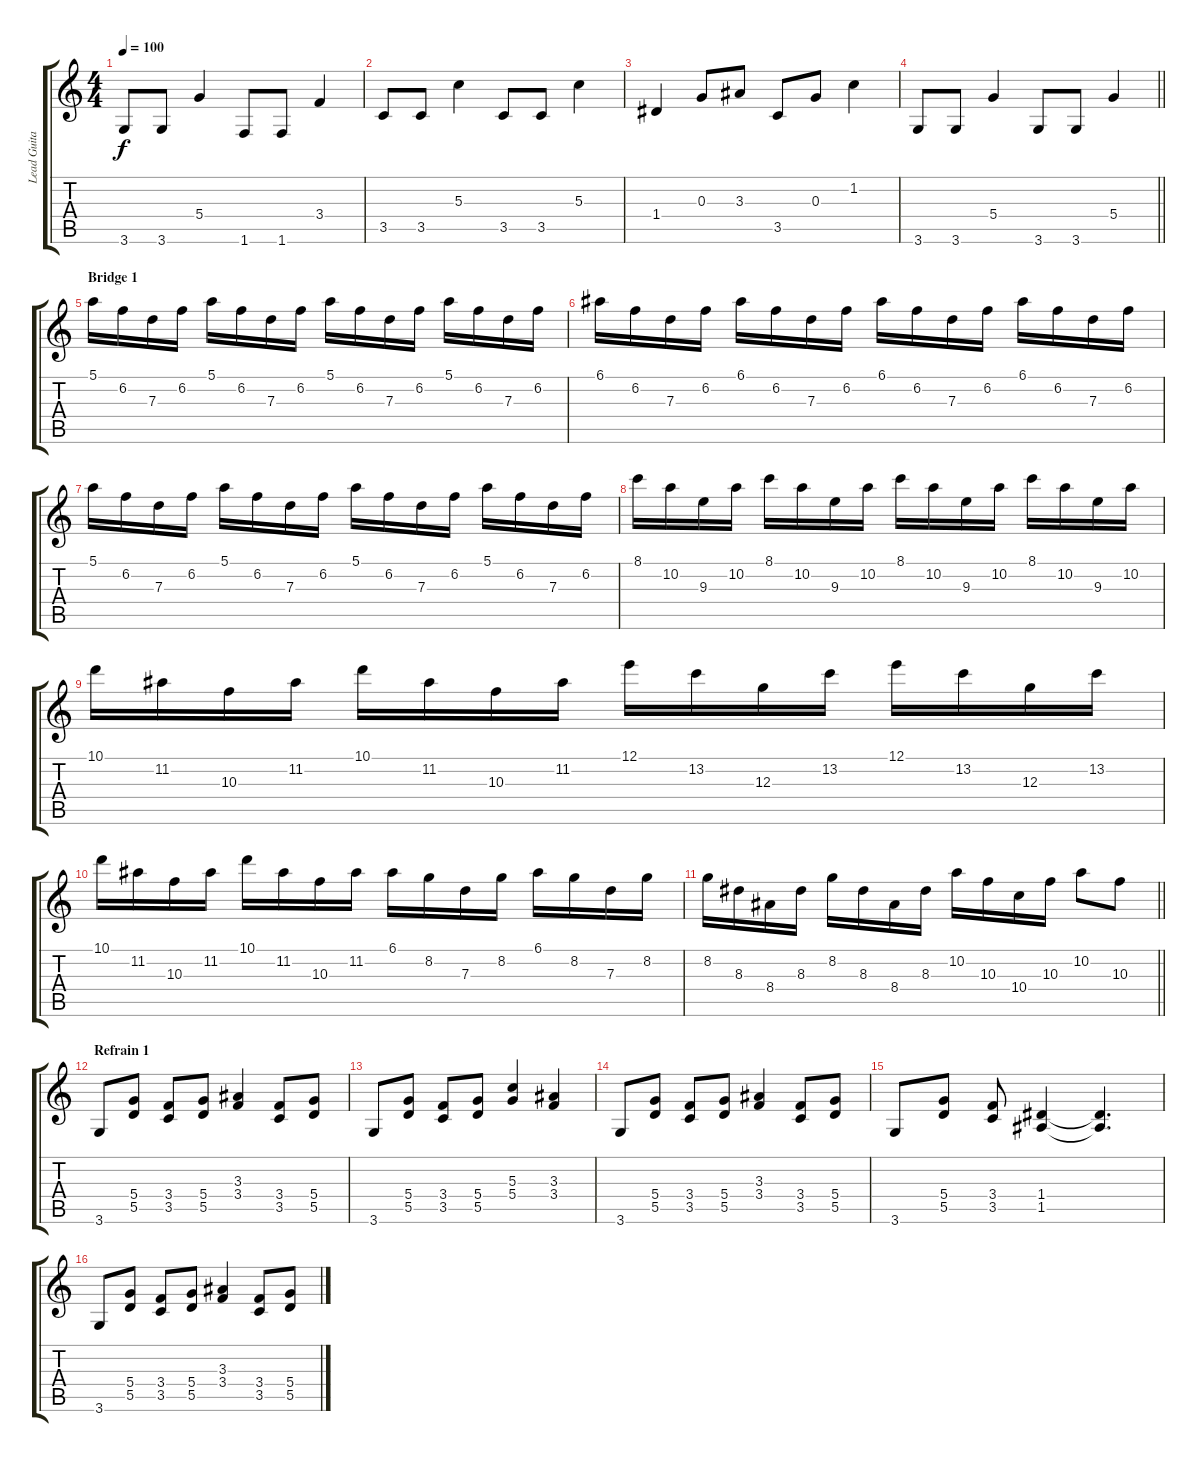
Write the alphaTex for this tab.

\track ("Lead Guitar" "Lead Guita") {instrument overdrivenguitar}
\staff {score tabs}
\tuning (E4 B3 G3 D3 A2 E2) {hide}
\ts (4 4)
\tempo 100
\clef g2
\ks c
3.6.8{dy f} 3.6.8 5.4.4 1.6.8 1.6.8 3.4.4 |
3.5.8 3.5.8 5.3.4 3.5.8 3.5.8 5.3.4 |
1.4.4 0.3.8 3.3.8 3.5.8 0.3.8 1.2.4 |
\barLineRight lightlight
3.6.8 3.6.8 5.4.4 3.6.8 3.6.8 5.4.4 |
\section ("" "Bridge 1")
5.1.16 6.2.16 7.3.16 6.2.16 5.1.16 6.2.16 7.3.16 6.2.16 5.1.16 6.2.16 7.3.16 6.2.16 5.1.16 6.2.16 7.3.16 6.2.16 |
6.1.16 6.2.16 7.3.16 6.2.16 6.1.16 6.2.16 7.3.16 6.2.16 6.1.16 6.2.16 7.3.16 6.2.16 6.1.16 6.2.16 7.3.16 6.2.16 |
5.1.16 6.2.16 7.3.16 6.2.16 5.1.16 6.2.16 7.3.16 6.2.16 5.1.16 6.2.16 7.3.16 6.2.16 5.1.16 6.2.16 7.3.16 6.2.16 |
8.1.16 10.2.16 9.3.16 10.2.16 8.1.16 10.2.16 9.3.16 10.2.16 8.1.16 10.2.16 9.3.16 10.2.16 8.1.16 10.2.16 9.3.16 10.2.16 |
10.1.16 11.2.16 10.3.16 11.2.16 10.1.16 11.2.16 10.3.16 11.2.16 12.1.16 13.2.16 12.3.16 13.2.16 12.1.16 13.2.16 12.3.16 13.2.16 |
10.1.16 11.2.16 10.3.16 11.2.16 10.1.16 11.2.16 10.3.16 11.2.16 6.1.16 8.2.16 7.3.16 8.2.16 6.1.16 8.2.16 7.3.16 8.2.16 |
\barLineRight lightlight
8.2.16 8.3.16 8.4.16 8.3.16 8.2.16 8.3.16 8.4.16 8.3.16 10.2.16 10.3.16 10.4.16 10.3.16 10.2.8 10.3.8 |
\section ("" "Refrain 1")
3.6.8 (5.4 5.5).8 (3.4 3.5).8 (5.4 5.5).8 (3.3 3.4).4 (3.4 3.5).8 (5.4 5.5).8 |
3.6.8 (5.4 5.5).8 (3.4 3.5).8 (5.4 5.5).8 (5.3 5.4).4 (3.3 3.4).4 |
3.6.8 (5.4 5.5).8 (3.4 3.5).8 (5.4 5.5).8 (3.3 3.4).4 (3.4 3.5).8 (5.4 5.5).8 |
3.6.8 (5.4 5.5).8 (3.4 3.5).8 (1.4 1.5).4 (1.4{t} 1.5{t}).4{d} |
3.6.8 (5.4 5.5).8 (3.4 3.5).8 (5.4 5.5).8 (3.3 3.4).4 (3.4 3.5).8 (5.4 5.5).8
